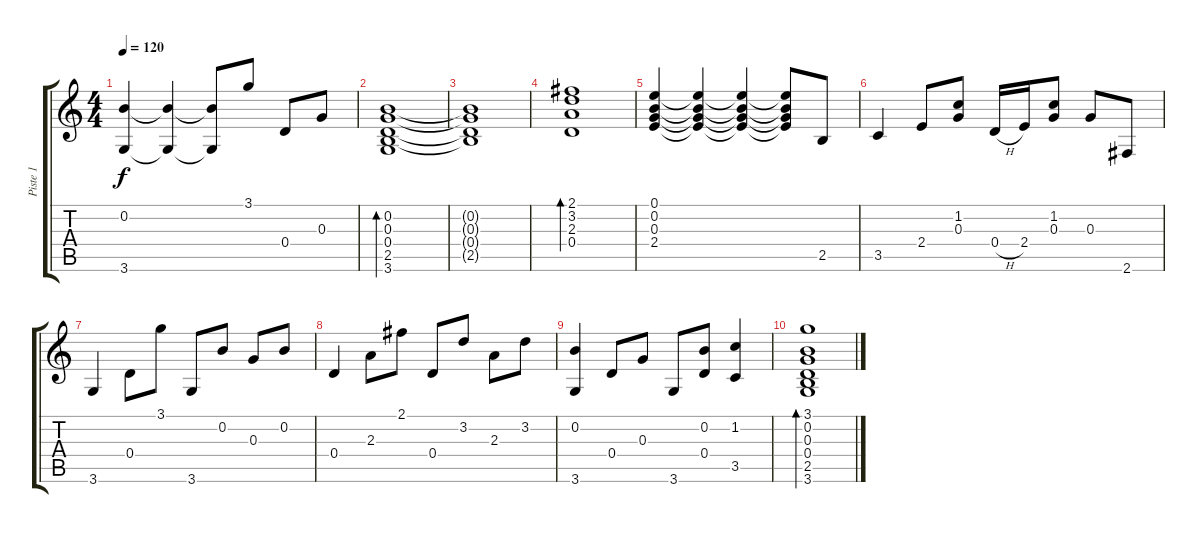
\track ("Piste 1" "Piste 1") {instrument acousticguitarnylon}
\staff {score tabs}
\tuning (E4 B3 G3 D3 A2 E2) {hide}
\ts (4 4)
\tempo 120
\clef g2
\ks c
(0.2 3.6).4{dy f} (0.2{t} 3.6{t}).4 (0.2{t} 3.6{t}).8 3.1.8 0.4.8 0.3.8 |
(0.2 0.3 0.4 2.5 3.6).1{bd 480} |
(0.2{t} 0.3{t} 0.4{t} 2.5{t}).1 |
(2.1 3.2 2.3 0.4).1{bd 480} |
(0.1 0.2 0.3 2.4).4 (0.1{t} 0.2{t} 0.3{t} 2.4{t}).4 (0.1{t} 0.2{t} 0.3{t} 2.4{t}).4 (0.1{t} 0.2{t} 0.3{t} 2.4{t}).8 2.5.8 |
3.5.4 2.4.8 (1.2 0.3).8 0.4{h}.16 2.4.16 (1.2 0.3).8 0.3.8 2.6.8 |
3.6.4 0.4.8 3.1.8 3.6.8 0.2.8 0.3.8 0.2.8 |
0.4.4 2.3.8 2.1.8 0.4.8 3.2.8 2.3.8 3.2.8 |
(0.2 3.6).4 0.4.8 0.3.8 3.6.8 (0.2 0.4).8 (1.2 3.5).4 |
(3.1 0.2 0.3 0.4 2.5 3.6).1{bd 480}
